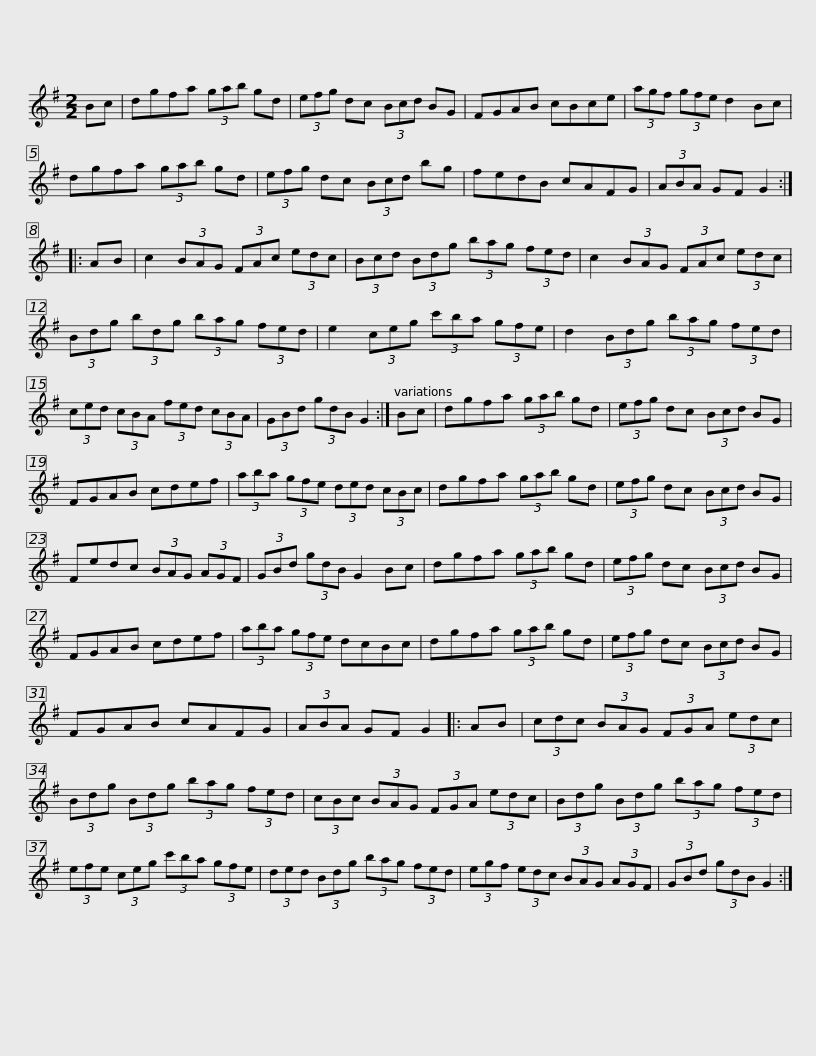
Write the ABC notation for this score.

X:1
L:1/8
M:2/2
I:linebreak $
K:G
V:1 treble
V:1
 Bc | dgfa (3gab gd | (3efg dc (3Bcd BG | FGAB cBce | (3agf (3gfe d2 Bc |$ %5
 dgfa (3gab gd | (3efg dc (3Bcd bg | fedB cAFG | (3ABA GF G2 :: AB |$ %10
 c2 (3BAG (3FAc (3edc | (3Bcd (3Bdg (3bag (3fed | c2 (3BAG (3FAc (3edc | (3Bdg (3bdg (3bag (3fed |$ e2 (3ceg (3c'ba (3gfe | %15
 d2 (3Bdg (3bag (3fed | (3ced (3cBA (3fed (3cBA | (3GBd (3gdB G2 :| Bc |$ dgfa (3gab gd | %20
 (3efg dc (3Bcd BG | FGAB cdef | (3aba (3gfe (3ded (3cBc |$ dgfa (3gab gd | (3efg dc (3Bcd BG | %25
 Fedc (3BAG (3AGF | (3GBd (3gdB G2 Bc |$ dgfa (3gab gd | (3efg dc (3Bcd BG | FGAB cdef | %30
 (3aba (3gfe dcBc |$ dgfa (3gab gd | (3efg dc (3Bcd BG | FGAB cAFG | (3ABA GF G2 |: %35
 AB |$ (3cdc (3BAG (3FGA (3edc | (3Bdg (3Bdg (3bag (3fed | (3cBc (3BAG (3FGA (3edc |$ (3Bdg (3Bdg (3bag (3fed | %40
 (3efe (3ceg (3c'ba (3gfe | (3ded (3Bdg (3bag (3fed |$ (3egf (3edc (3BAG (3AGF | (3GBd (3gdB G2 :| %44
